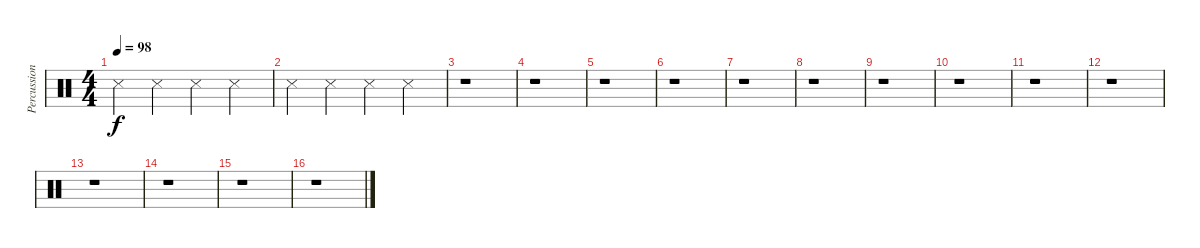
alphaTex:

\track ("Percussion" "Percussion") {instrument percussion}
\staff {score}
\articulation defaults
\ts (4 4)
\tempo 98
\clef neutral
\ks c "Snare (side stick) 3".4{dy f} "Snare (side stick) 3".4 "Snare (side stick) 3".4 "Snare (side stick) 3".4
|
"Snare (side stick) 3".4 "Snare (side stick) 3".4 "Snare (side stick) 3".4 "Snare (side stick) 3".4 |
r.1 |
r.1 |
r.1 |
r.1 |
r.1 |
r.1 |
r.1 |
r.1 |
r.1 |
r.1 |
r.1 |
r.1 |
r.1 |
r.1
